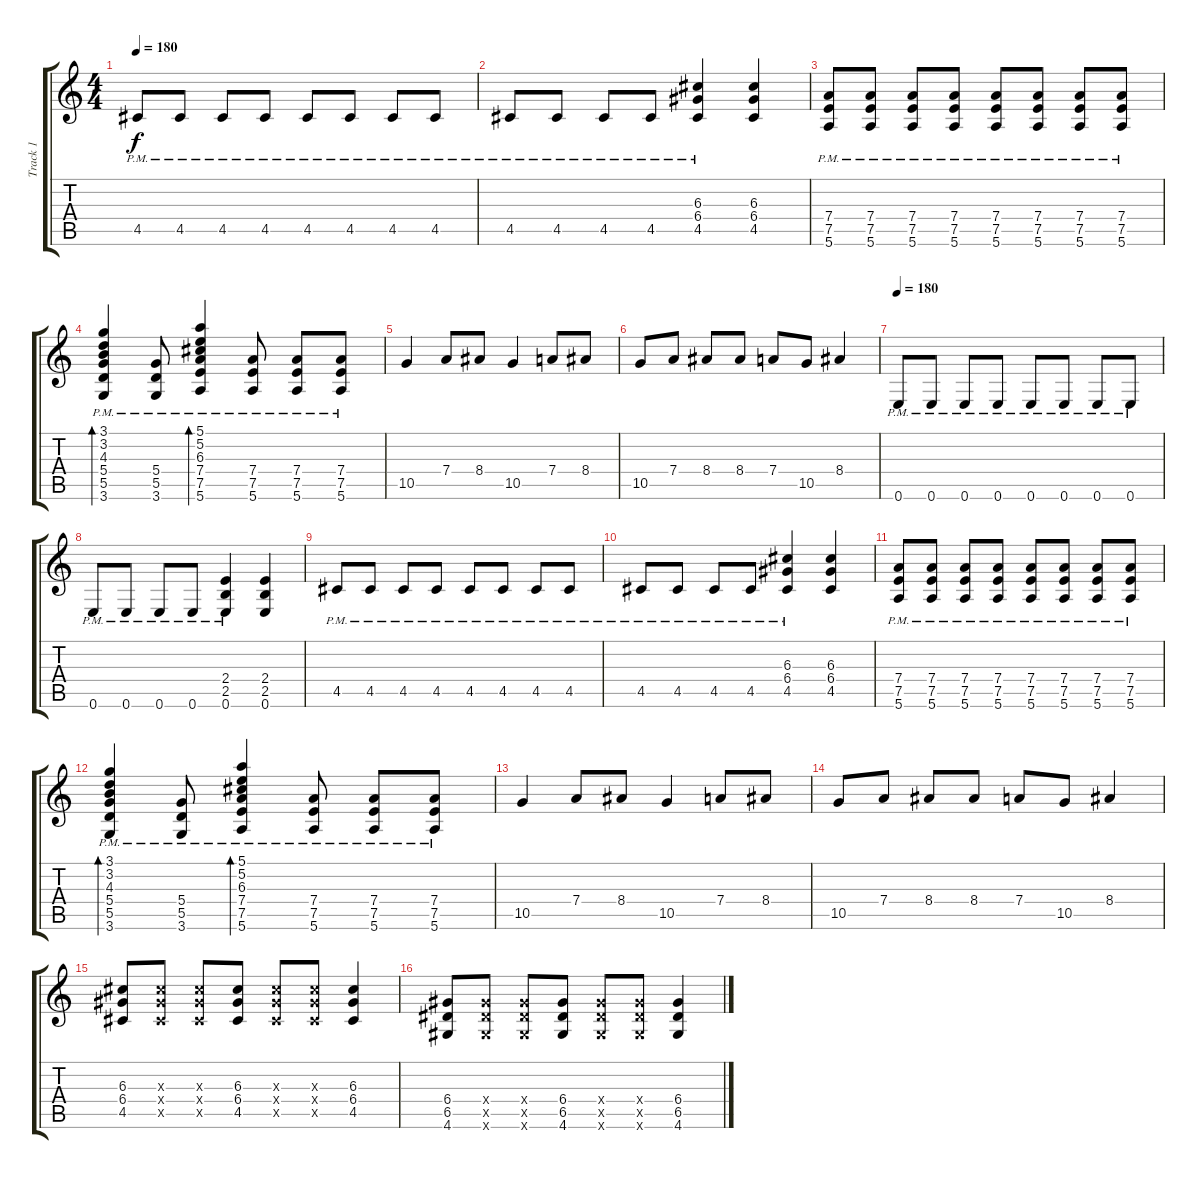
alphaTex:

\track ("Track 1" "Track 1") {instrument overdrivenguitar}
\staff {score tabs}
\tuning (E4 B3 G3 D3 A2 E2) {hide}
\ts (4 4)
\tempo 180
\clef g2
\ks c
4.5{pm}.8{dy f} 4.5{pm}.8 4.5{pm}.8 4.5{pm}.8 4.5{pm}.8 4.5{pm}.8 4.5{pm}.8 4.5{pm}.8 |
4.5{pm}.8 4.5{pm}.8 4.5{pm}.8 4.5{pm}.8 (6.3{pm} 6.4{pm} 4.5{pm}).4 (6.3 6.4 4.5).4 |
(7.4{pm} 7.5{pm} 5.6{pm}).8 (7.4{pm} 7.5{pm} 5.6{pm}).8 (7.4{pm} 7.5{pm} 5.6{pm}).8 (7.4{pm} 7.5{pm} 5.6{pm}).8 (7.4{pm} 7.5{pm} 5.6{pm}).8 (7.4{pm} 7.5{pm} 5.6{pm}).8 (7.4{pm} 7.5{pm} 5.6{pm}).8 (7.4{pm} 7.5{pm} 5.6{pm}).8 |
(3.1 3.2 4.3 5.4{pm} 5.5{pm} 3.6{pm}).4{bd 60} (5.4{pm} 5.5{pm} 3.6{pm}).8 (5.1 5.2 6.3 7.4{pm} 7.5{pm} 5.6{pm}).4{bd 60} (7.4{pm} 7.5{pm} 5.6{pm}).8 (7.4{pm} 7.5{pm} 5.6{pm}).8 (7.4{pm} 7.5{pm} 5.6{pm}).8 |
10.5.4 7.4.8 8.4.8 10.5.4 7.4.8 8.4.8 |
10.5.8 7.4.8 8.4.8 8.4.8 7.4.8 10.5.8 8.4.4 |
\tempo 180
0.6{pm}.8 0.6{pm}.8 0.6{pm}.8 0.6{pm}.8 0.6{pm}.8 0.6{pm}.8 0.6{pm}.8 0.6{pm}.8 |
0.6{pm}.8 0.6{pm}.8 0.6{pm}.8 0.6{pm}.8 (2.4{pm} 2.5{pm} 0.6{pm}).4 (2.4 2.5 0.6).4 |
4.5{pm}.8 4.5{pm}.8 4.5{pm}.8 4.5{pm}.8 4.5{pm}.8 4.5{pm}.8 4.5{pm}.8 4.5{pm}.8 |
4.5{pm}.8 4.5{pm}.8 4.5{pm}.8 4.5{pm}.8 (6.3{pm} 6.4{pm} 4.5{pm}).4 (6.3 6.4 4.5).4 |
(7.4{pm} 7.5{pm} 5.6{pm}).8 (7.4{pm} 7.5{pm} 5.6{pm}).8 (7.4{pm} 7.5{pm} 5.6{pm}).8 (7.4{pm} 7.5{pm} 5.6{pm}).8 (7.4{pm} 7.5{pm} 5.6{pm}).8 (7.4{pm} 7.5{pm} 5.6{pm}).8 (7.4{pm} 7.5{pm} 5.6{pm}).8 (7.4{pm} 7.5{pm} 5.6{pm}).8 |
(3.1 3.2 4.3 5.4{pm} 5.5{pm} 3.6{pm}).4{bd 60} (5.4{pm} 5.5{pm} 3.6{pm}).8 (5.1 5.2 6.3 7.4{pm} 7.5{pm} 5.6{pm}).4{bd 60} (7.4{pm} 7.5{pm} 5.6{pm}).8 (7.4{pm} 7.5{pm} 5.6{pm}).8 (7.4{pm} 7.5{pm} 5.6{pm}).8 |
10.5.4 7.4.8 8.4.8 10.5.4 7.4.8 8.4.8 |
10.5.8 7.4.8 8.4.8 8.4.8 7.4.8 10.5.8 8.4.4 |
(6.3 6.4 4.5).8 (6.3{x} 6.4{x} 4.5{x}).8 (6.3{x} 6.4{x} 4.5{x}).8 (6.3 6.4 4.5).8 (6.3{x} 6.4{x} 4.5{x}).8 (6.3{x} 6.4{x} 4.5{x}).8 (6.3 6.4 4.5).4 |
(6.4 6.5 4.6).8 (6.4{x} 6.5{x} 4.6{x}).8 (6.4{x} 6.5{x} 4.6{x}).8 (6.4 6.5 4.6).8 (6.4{x} 6.5{x} 4.6{x}).8 (6.4{x} 6.5{x} 4.6{x}).8 (6.4 6.5 4.6).4
